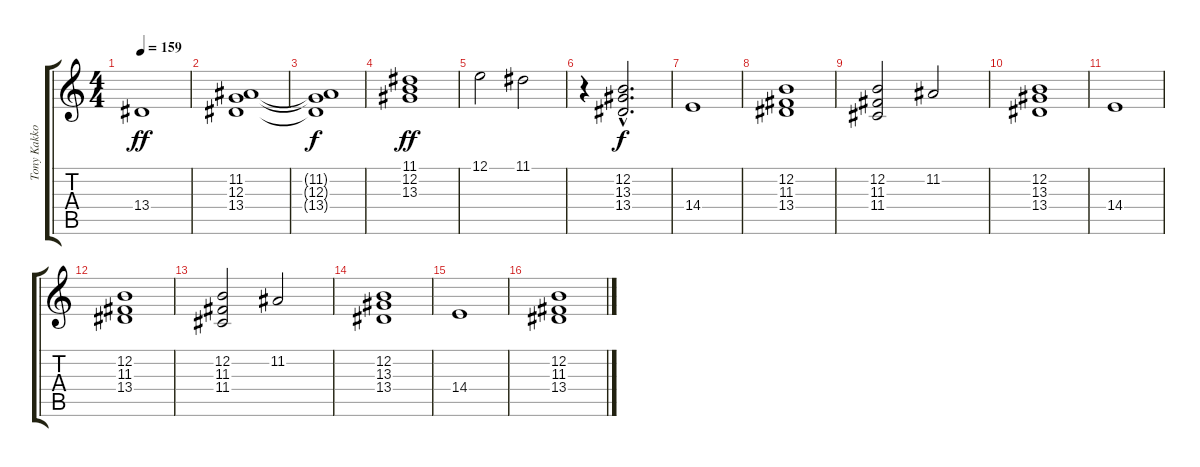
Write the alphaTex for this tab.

\track ("Tony Kakko" "Tony Kakko") {instrument synthstrings1}
\staff {score tabs}
\tuning (E4 B3 G3 D3 A2 E2) {hide}
\ts (4 4)
\tempo 159
\clef g2
\ks c
13.4.1{dy ff} |
(11.2 12.3 13.4).1 |
(11.2{t} 12.3{t} 13.4{t}).1{dy f} |
(11.1 12.2 13.3).1{dy ff} |
12.1.2 11.1.2 |
r.4 (12.2 13.3 13.4{hac}).2{d dy f} |
14.4.1 |
(12.2 11.3 13.4).1 |
(12.2 11.3 11.4).2 11.2.2 |
(12.2 13.3 13.4).1 |
14.4.1 |
(12.2 11.3 13.4).1 |
(12.2 11.3 11.4).2 11.2.2 |
(12.2 13.3 13.4).1 |
14.4.1 |
(12.2 11.3 13.4).1
